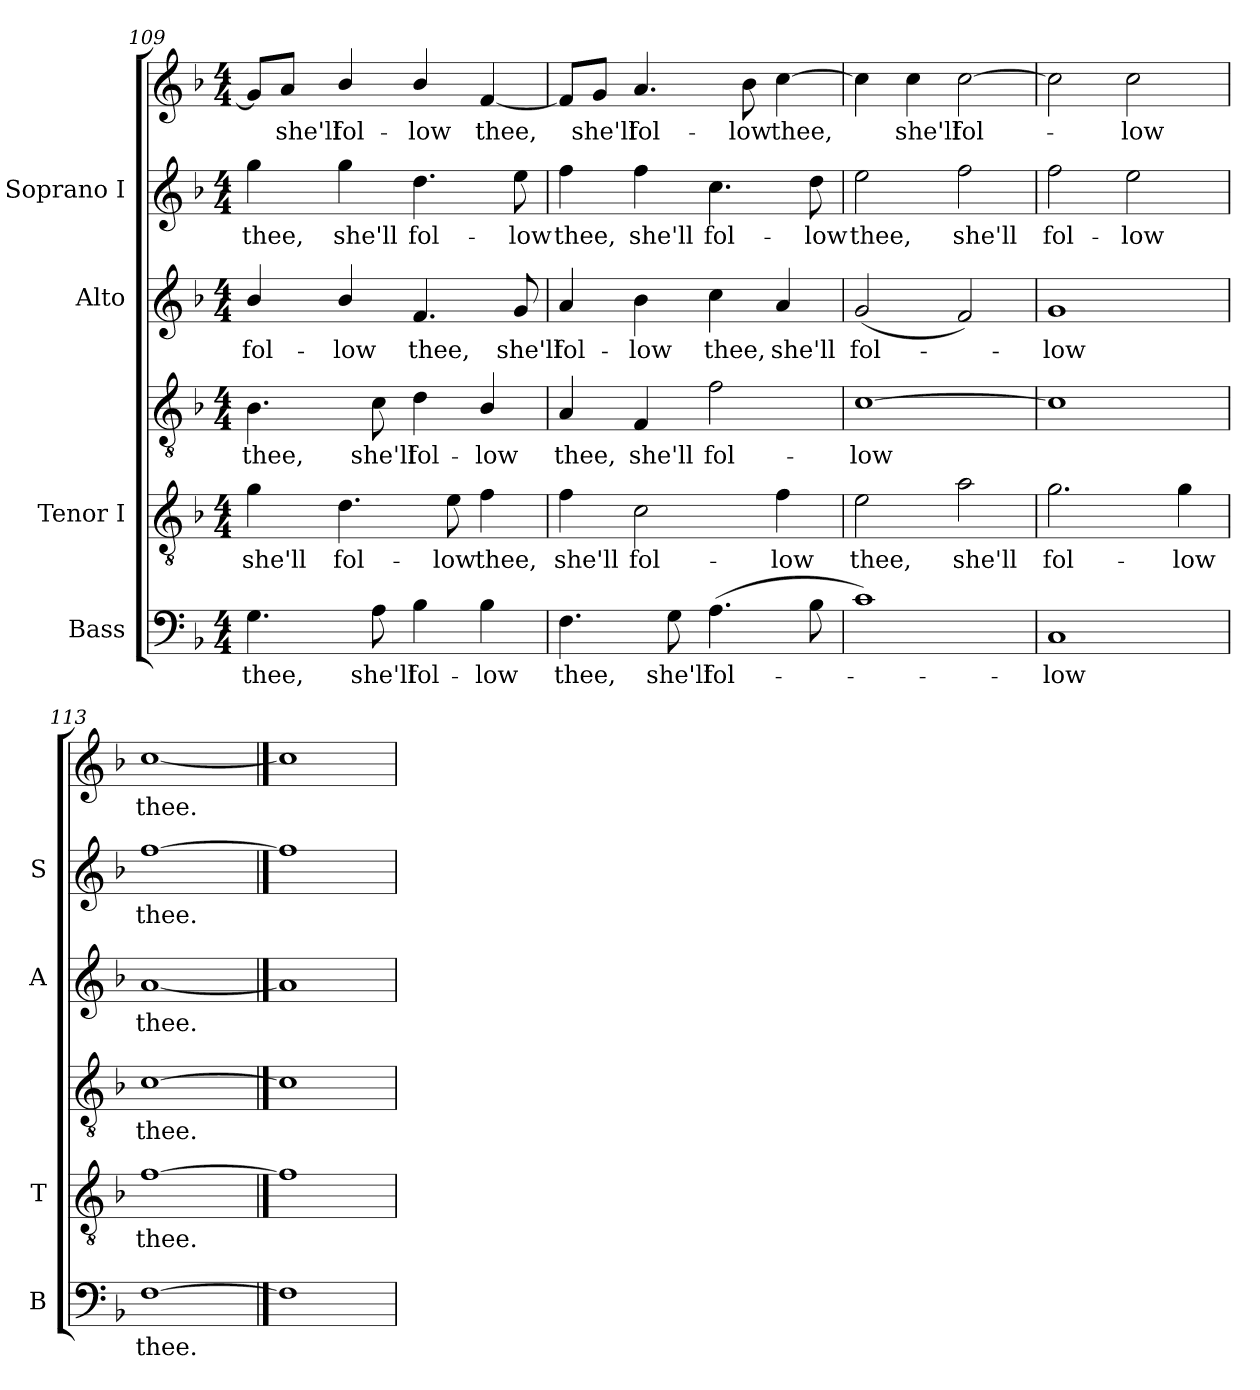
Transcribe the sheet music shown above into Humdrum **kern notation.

**kern	**text	**kern	**text	**kern	**text	**kern	**text	**kern	**text	**kern	**text
*part4	*part4	*part3	*part3	*part3	*part3	*part2	*part2	*part1	*part1	*part1	*part1
*staff6	*staff6	*staff5	*staff5	*staff4	*staff4	*staff3	*staff3	*staff2	*staff2	*staff1	*staff1
*I"Bass	*	*I"Tenor I	*	*	*	*I"Alto	*	*I"Soprano I	*	*	*
*I'B	*	*I'T	*	*	*	*I'A	*	*I'S	*	*	*
!!LO:LB:g=z
*clefF4	*	*clefGv2	*	*clefGv2	*	*clefG2	*	*clefG2	*	*clefG2	*
*k[b-]	*	*k[b-]	*	*k[b-]	*	*k[b-]	*	*k[b-]	*	*k[b-]	*
*F:	*	*F:	*	*F:	*	*F:	*	*F:	*	*F:	*
*M4/4	*	*M4/4	*	*M4/4	*	*M4/4	*	*M4/4	*	*M4/4	*
=109	=109	=109	=109	=109	=109	=109	=109	=109	=109	=109	=109
!	!LO:LY:b	!	!LO:LY:b	!	!LO:LY:b	!	!LO:LY:b	!	!LO:LY:b	!	!
4.G	thee,	4g	she'll	4.B-	thee,	4b-/	fol-	4gg	thee,	8g/L]	.
!	!	!	!	!	!	!	!	!	!	!	!LO:LY:b
.	.	.	.	.	.	.	.	.	.	8a/J	she'll
!	!	!	!LO:LY:b	!	!	!	!LO:LY:b	!	!LO:LY:b	!	!LO:LY:b
.	.	4.d	fol-	.	.	4b-/	-low	4gg	she'll	4b-/	fol-
!	!LO:LY:b	!	!	!	!LO:LY:b	!	!	!	!	!	!
8A	she'll	.	.	8c	she'll	.	.	.	.	.	.
!	!LO:LY:b	!	!	!	!LO:LY:b	!	!LO:LY:b	!	!LO:LY:b	!	!LO:LY:b
4B-	fol-	.	.	4d	fol-	4.f	thee,	4.dd	fol-	4b-/	-low
!	!	!	!LO:LY:b	!	!	!	!	!	!	!	!
.	.	8e	-low	.	.	.	.	.	.	.	.
!	!LO:LY:b	!	!LO:LY:b	!	!LO:LY:b	!	!	!	!	!	!LO:LY:b
4B-	-low	4f	thee,	4B-/	-low	.	.	.	.	[4f	thee,
!	!	!	!	!	!	!	!LO:LY:b	!	!LO:LY:b	!	!
.	.	.	.	.	.	8g	she'll	8ee	-low	.	.
=110	=110	=110	=110	=110	=110	=110	=110	=110	=110	=110	=110
!	!LO:LY:b	!	!LO:LY:b	!	!LO:LY:b	!	!LO:LY:b	!	!LO:LY:b	!	!
4.F	thee,	4f	-she'll	4A	thee,	4a	fol-	4ff	thee,	8f/L]	.
!	!	!	!	!	!	!	!	!	!	!	!LO:LY:b
.	.	.	.	.	.	.	.	.	.	8g/J	she'll
!	!	!	!LO:LY:b	!	!LO:LY:b	!	!LO:LY:b	!	!LO:LY:b	!	!LO:LY:b
.	.	2c	fol-	4F	she'll	4b-	-low	4ff	she'll	4.a	fol-
!	!LO:LY:b	!	!	!	!	!	!	!	!	!	!
8G	she'll	.	.	.	.	.	.	.	.	.	.
!	!LO:LY:b	!	!	!	!LO:LY:b	!	!LO:LY:b	!	!LO:LY:b	!	!
(>4.A	fol-	.	.	2f	fol-	4cc	thee,	4.cc	fol-	.	.
!	!	!	!	!	!	!	!	!	!	!	!LO:LY:b
.	.	.	.	.	.	.	.	.	.	8b-	-low
!	!	!	!LO:LY:b	!	!	!	!LO:LY:b	!	!	!	!LO:LY:b
.	.	4f	-low	.	.	4a	she'll	.	.	[4cc\	thee,
!	!	!	!	!	!	!	!	!	!LO:LY:b	!	!
8B-	.	.	.	.	.	.	.	8dd	-low	.	.
=111	=111	=111	=111	=111	=111	=111	=111	=111	=111	=111	=111
!	!	!	!LO:LY:b	!	!LO:LY:b	!	!LO:LY:b	!	!LO:LY:b	!	!
1c)	.	2e	thee,	[1c	low	(<2g	fol-	2ee	thee,	4cc\]	.
!	!	!	!	!	!	!	!	!	!	!	!LO:LY:b
.	.	.	.	.	.	.	.	.	.	4cc\	she'll
!	!	!	!LO:LY:b	!	!	!	!	!	!LO:LY:b	!	!LO:LY:b
.	.	2a	she'll	.	.	2f)	.	2ff	she'll	[2cc\	fol-
=112	=112	=112	=112	=112	=112	=112	=112	=112	=112	=112	=112
!	!LO:LY:b	!	!LO:LY:b	!	!	!	!LO:LY:b	!	!LO:LY:b	!	!
1C	low	2.g	fol-	1c]	.	1g	low	2ff	fol-	2cc\]	.
!	!	!	!	!	!	!	!	!	!LO:LY:b	!	!LO:LY:b
.	.	.	.	.	.	.	.	2ee	-low	2cc\	low
!	!	!	!LO:LY:b	!	!	!	!	!	!	!	!
.	.	4g	-low	.	.	.	.	.	.	.	.
=113	=113	=113	=113	=113	=113	=113	=113	=113	=113	=113	=113
!	!LO:LY:b	!	!LO:LY:b	!	!LO:LY:b	!	!LO:LY:b	!	!LO:LY:b	!	!LO:LY:b
[1F	thee.	[1f	thee.	[1c	thee.	[1a	thee.	[1ff	thee.	[1cc/	thee.
==114	==114	==114	==114	==114	==114	==114	==114	==114	==114	==114	==114
1F]	.	1f]	.	1c]	.	1a]	.	1ff]	.	1cc/]	.
=	=	=	=	=	=	=	=	=	=	=	=
*-	*-	*-	*-	*-	*-	*-	*-	*-	*-	*-	*-
